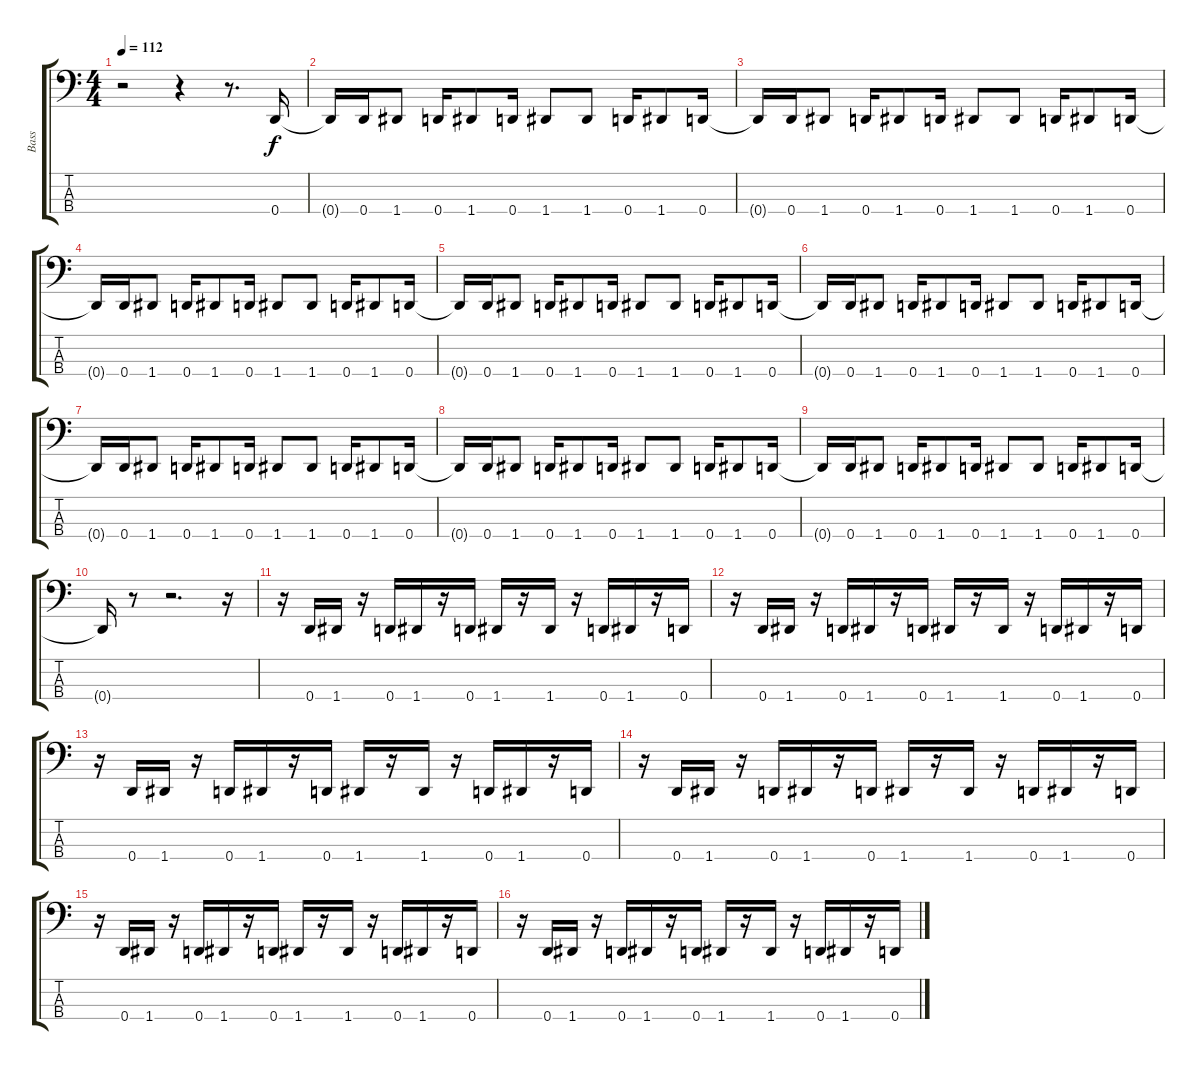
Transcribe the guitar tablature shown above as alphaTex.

\track ("Bass" "Bass") {instrument electricbassfinger}
\staff {score tabs}
\tuning (G2 D2 A1 D1) {hide}
\ts (4 4)
\tempo 112
\clef f4
\ks c
r.2{dy f} r.4 r.8{d} 0.4.16 |
0.4{t}.16 0.4.16 1.4.8 0.4.16 1.4.8 0.4.16 1.4.8 1.4.8 0.4.16 1.4.8 0.4.16 |
0.4{t}.16 0.4.16 1.4.8 0.4.16 1.4.8 0.4.16 1.4.8 1.4.8 0.4.16 1.4.8 0.4.16 |
0.4{t}.16 0.4.16 1.4.8 0.4.16 1.4.8 0.4.16 1.4.8 1.4.8 0.4.16 1.4.8 0.4.16 |
0.4{t}.16 0.4.16 1.4.8 0.4.16 1.4.8 0.4.16 1.4.8 1.4.8 0.4.16 1.4.8 0.4.16 |
0.4{t}.16 0.4.16 1.4.8 0.4.16 1.4.8 0.4.16 1.4.8 1.4.8 0.4.16 1.4.8 0.4.16 |
0.4{t}.16 0.4.16 1.4.8 0.4.16 1.4.8 0.4.16 1.4.8 1.4.8 0.4.16 1.4.8 0.4.16 |
0.4{t}.16 0.4.16 1.4.8 0.4.16 1.4.8 0.4.16 1.4.8 1.4.8 0.4.16 1.4.8 0.4.16 |
0.4{t}.16 0.4.16 1.4.8 0.4.16 1.4.8 0.4.16 1.4.8 1.4.8 0.4.16 1.4.8 0.4.16 |
0.4{t}.16 r.8 r.2{d} r.16{instrument synthbass2} |
r.16 0.4.16 1.4.16 r.16 0.4.16 1.4.16 r.16 0.4.16 1.4.16 r.16 1.4.16 r.16 0.4.16 1.4.16 r.16 0.4.16 |
r.16 0.4.16 1.4.16 r.16 0.4.16 1.4.16 r.16 0.4.16 1.4.16 r.16 1.4.16 r.16 0.4.16 1.4.16 r.16 0.4.16 |
r.16 0.4.16 1.4.16 r.16 0.4.16 1.4.16 r.16 0.4.16 1.4.16 r.16 1.4.16 r.16 0.4.16 1.4.16 r.16 0.4.16 |
r.16 0.4.16 1.4.16 r.16 0.4.16 1.4.16 r.16 0.4.16 1.4.16 r.16 1.4.16 r.16 0.4.16 1.4.16 r.16 0.4.16 |
r.16 0.4.16 1.4.16 r.16 0.4.16 1.4.16 r.16 0.4.16 1.4.16 r.16 1.4.16 r.16 0.4.16 1.4.16 r.16 0.4.16 |
r.16 0.4.16 1.4.16 r.16 0.4.16 1.4.16 r.16 0.4.16 1.4.16 r.16 1.4.16 r.16 0.4.16 1.4.16 r.16 0.4.16
